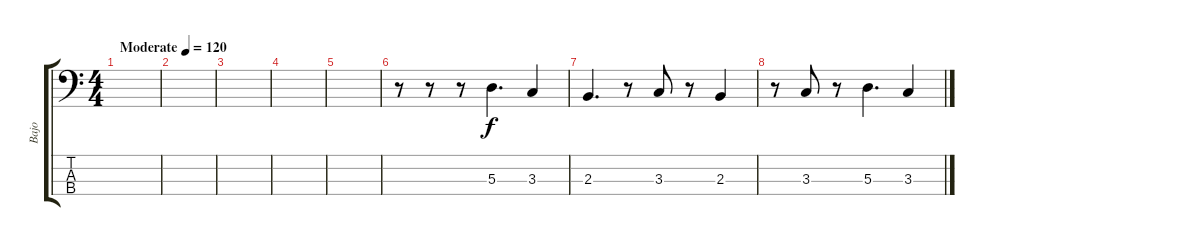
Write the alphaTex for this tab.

\track ("Bajo" "Bajo") {instrument electricbassfinger}
\staff {score tabs}
\tuning (G2 D2 A1 E1) {hide}
\ts (4 4)
\tempo (120 "Moderate")
\clef f4
\ks c
|
|
|
|
|
r.8 r.8 r.8 5.3.4{d} 3.3.4 |
2.3.4{d} r.8 3.3.8 r.8 2.3.4 |
r.8 3.3.8 r.8 5.3.4{d} 3.3.4
